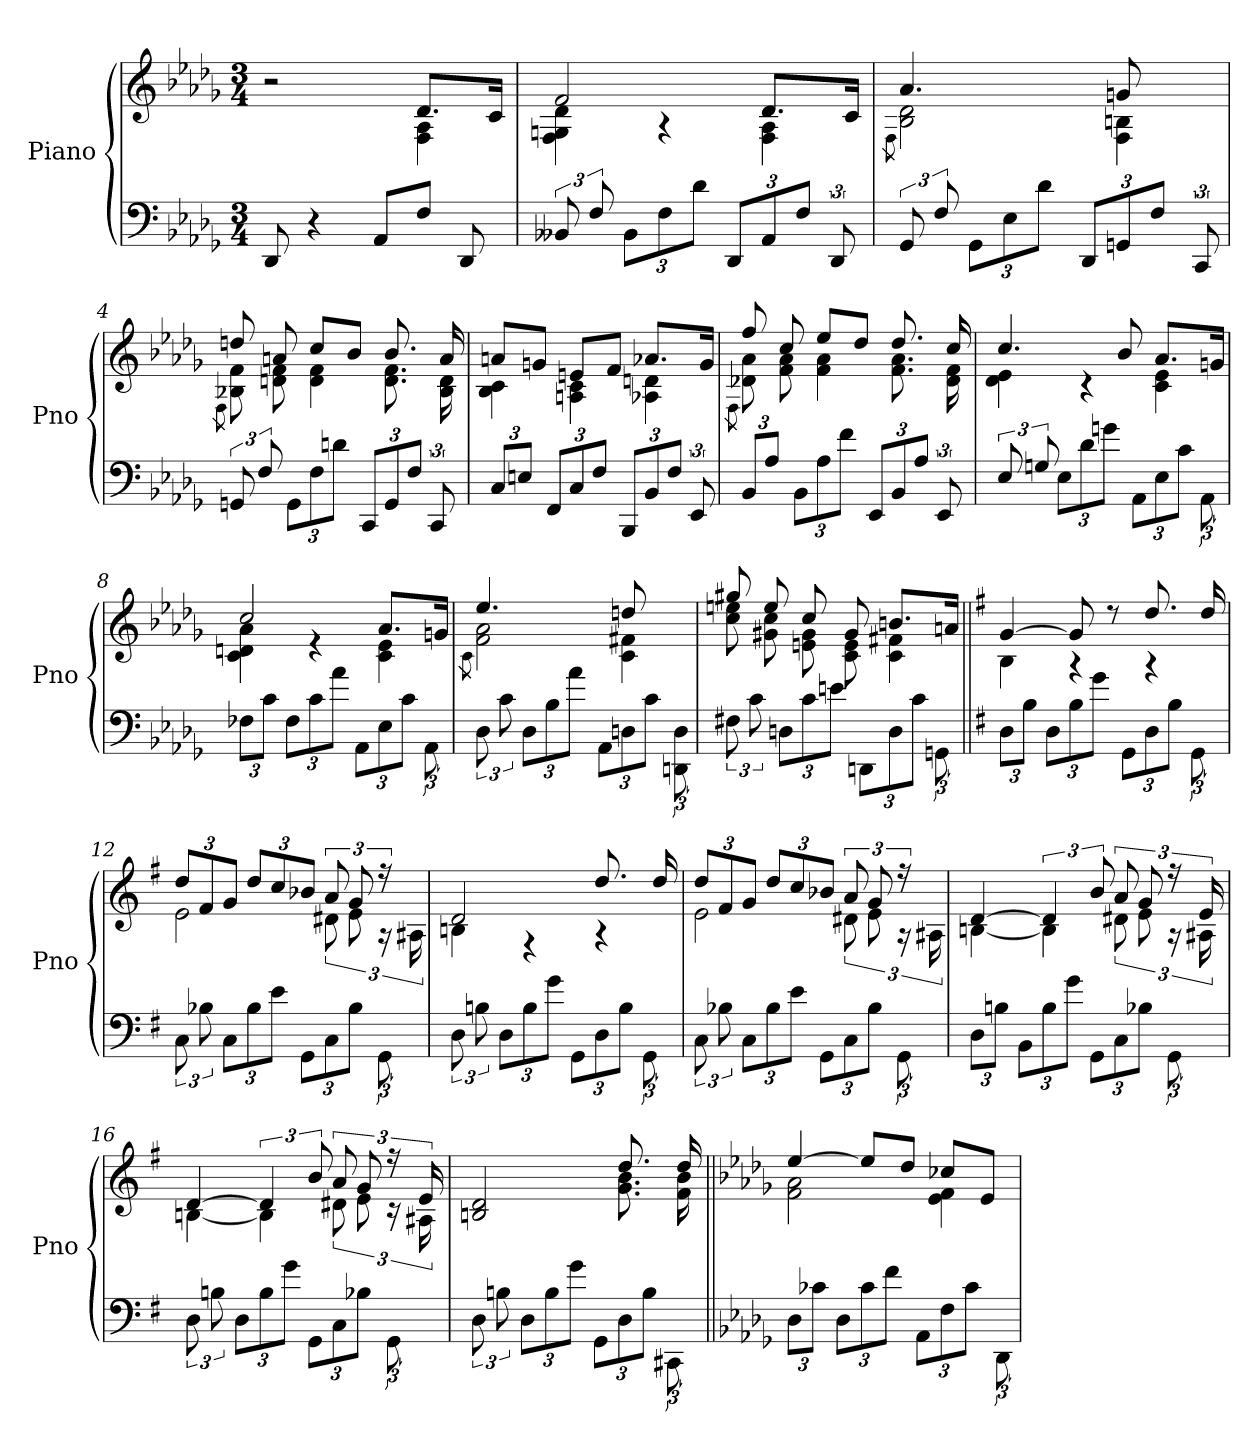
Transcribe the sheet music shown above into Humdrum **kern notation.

**kern	**kern
*part2	*part1
*staff2	*staff1
*I"Piano	*I"Piano
*I'Pno	*I'Pno
*clefF4	*clefG2
*k[b-e-a-d-g-]	*k[b-e-a-d-g-]
*M3/4	*M3/4
=1	=1
*	*^
8DD-/	2r	2ryy
4r	.	.
8AA-/L	.	.
8F/J	8.d-/L	4F\ 4A-\
8DD-/	.	.
.	16c/Jk	.
=2	=2	=2
12BB--X/	2f/	4F\ 4Gn\ 4d-\
12F/	.	.
12BB--\L	.	.
*Xbrackettup	*	*
12F\	.	4r
12d-\J	.	.
12DD-/L	.	.
*brackettup	*	*
12AA-/	8.d-/L	4F\ 4A-\
12F/J	.	.
12DD-/	.	.
.	16c/Jk	.
=3	=3	=3
.	.	8qF\
12GG-/	4.a-/	2B-\ 2d-\
12F/	.	.
12GG-\L	.	.
*Xbrackettup	*	*
12E-\	.	.
12d-\J	.	.
.	8ryy	.
12DD-/L	.	.
*brackettup	*	*
12GGn/	8gn/	4F\ 4Bn\
12F/J	.	.
.	8ryy	.
12CC/	.	.
=4	=4	=4
.	.	8qF\
12GGn/	8ddn/	8B-X\ 8f\
12F/	.	.
.	8an/	8dn\ 8f\
12GG\L	.	.
*Xbrackettup	*	*
12F\	8cc/L	4d\ 4f\
12dn\J	.	.
.	8b-/J	.
12CC/L	.	.
*brackettup	*	*
12GG/	8.b-/	8.d\ 8.f\
12F/J	.	.
12CC/	.	.
.	16a/	16B-\ 16d\
!!LO:LB:g=z	!!
=5	=5	=5
*Xbrackettup	*	*
12C/L	8an/L	4B-\ 4c\
12En/J	.	.
.	8gn/J	.
12FF/L	.	.
12C/	8en/L	4An\ 4c\
12F/J	.	.
.	8f/J	.
12BBB-/L	.	.
*brackettup	*	*
12BB-/	8.a-X/L	4A-X\ 4dn\
12F/J	.	.
12EE-/	.	.
.	16g/Jk	.
=6	=6	=6
.	.	8qF\
*Xbrackettup	*	*
12BB-/L	8ff/	8d-X\ 8a-\
12A-/J	.	.
.	8cc/	8f\ 8a-\
12BB-\L	.	.
12A-\	8ee-/L	4f\ 4a-\
12f\J	.	.
.	8dd-/J	.
12EE-/L	.	.
*brackettup	*	*
12BB-/	8.dd-/	8.f\ 8.a-\
12A-/J	.	.
12EE-/	.	.
.	16cc/	16d-\ 16f\
=7	=7	=7
12E-/	4.cc/	4d-\ 4e-\
12Gn/	.	.
12E-\L	.	.
*Xbrackettup	*	*
12d-\	.	4r
12gn\J	.	.
.	8b-/	.
12AA-\L	.	.
*brackettup	*	*
12E-\	8.a-/L	4c\ 4e-\
12c\J	.	.
12AA-\	.	.
.	16gn/Jk	.
!!LO:LB:g=z	!!
=8	=8	=8
*Xbrackettup	*	*
12F-X\L	2cc/	4c\ 4dn\ 4a-\
12c\J	.	.
12F-\L	.	.
12c\	.	4r
12a-\J	.	.
12AA-\L	.	.
*brackettup	*	*
12E-\	8.a-/L	4c\ 4e-\
12c\J	.	.
12AA-\	.	.
.	16gn/Jk	.
=9	=9	=9
.	.	8qc\
12D-\	4.ee-/	2f\ 2a-\
12c\	.	.
12D-\L	.	.
*Xbrackettup	*	*
12B-\	.	.
12a-\J	.	.
.	8ryy	.
12AA-\L	.	.
*brackettup	*	*
12Dn\	8ddn/	4c\ 4f#X\
12c\J	.	.
.	8ryy	.
12DDn\ 12D\	.	.
=10	=10	=10
12F#X\	8gg#X/	8cc\ 8een\
12c\	.	.
.	8ee/	8g#X\ 8cc\
12Dn\L	.	.
*Xbrackettup	*	*
12c\	8cc/	8en\ 8g#\
12en\J	.	.
.	8g#/	8c\ 8e\
12DDn\L	.	.
*brackettup	*	*
12D\	8.bn/L	4c\ 4f#X\
12c\J	.	.
12GGn\	.	.
.	16an/Jk	.
!!LO:LB:g=z	!!
=11||	=11||	=11||
*k[f#]	*k[f#]	*
*Xbrackettup	*	*
12D\L	[4g/	4B\
12B\J	.	.
12D\L	.	.
12B\	8g/]	4r
12g\J	.	.
.	8r	.
12GG\L	.	.
*brackettup	*	*
12D\	8.dd/	4r
12B\J	.	.
12GG\	.	.
.	16dd/	.
=12	=12	=12
*	*Xbrackettup	*
12C\	12dd/L	2e\
12B-X\	12f#/	.
12C\L	12g/J	.
*Xbrackettup	*	*
12B-\	12dd/L	.
12e\J	12cc/	.
12GG\L	12b-X/J	.
*brackettup	*brackettup	*
12C\	12a/	12d#X\
12B-\J	12g/	12e\
12GG\	24r	24r
!	!LO:N:vis=32.	!
.	24ryy	24A#X\
=13	=13	=13
12D\	2d/	4Bn\
12Bn\	.	.
12D\L	.	.
*Xbrackettup	*	*
12B\	.	4r
12g\J	.	.
12GG\L	.	.
*brackettup	*	*
12D\	8.dd/	4r
12B\J	.	.
12GG\	.	.
.	16dd/	.
!!LO:LB:g=z	!!
=14	=14	=14
*	*Xbrackettup	*
12C\	12dd/L	2e\
12B-X\	12f#/	.
12C\L	12g/J	.
*Xbrackettup	*	*
12B-\	12dd/L	.
12e\J	12cc/	.
12GG\L	12b-X/J	.
*brackettup	*brackettup	*
12C\	12a/	12d#X\
12B-\J	12g/	12e\
12GG\	24r	24r
!	!LO:N:vis=32.	!
.	24ryy	24A#X\
!!LO:PB:g=z	!!
=15	=15	=15
*Xbrackettup	*	*
12D\L	[4d/	[4Bn\
12Bn\J	.	.
12BB\L	.	.
12B\	6d/]	4B\]
12g\J	.	.
12GG\L	12b/	.
*brackettup	*	*
12C\	12a/	12d#X\
12B-X\J	12g/	12e\
12GG\	24r	24r
.	24e/	24A#X\
=16	=16	=16
12D\	[4d/	[4Bn\
12Bn\	.	.
12D\L	.	.
*Xbrackettup	*	*
12B\	6d/]	4B\]
12g\J	.	.
12GG\L	12b/	.
*brackettup	*	*
12C\	12a/	12d#X\
12B-X\J	12g/	12e\
12GG\	24r	24r
.	24e/	24A#X\
=17	=17	=17
12D\	2Bn/ 2d/	2ryy
12Bn\	.	.
12D\L	.	.
*Xbrackettup	*	*
12B\	.	.
12g\J	.	.
12GG\L	.	.
*brackettup	*	*
12D\	8.dd/	8.g\ 8.b\
12B\J	.	.
12CC#X\	.	.
.	16dd/	16f#\ 16b\
!!LO:LB:g=z	!!
=18||	=18||	=18||
*k[b-e-a-d-g-]	*k[b-e-a-d-g-]	*
*Xbrackettup	*	*
12D-\L	[4ee-/	2f\ 2a-\
12c-X\J	.	.
12D-\L	.	.
12c-\	8ee-/L]	.
12f\J	.	.
.	8dd-/J	.
12AA-\L	.	.
*brackettup	*	*
12F\	8cc-X/L	4e-\ 4f\
12c-\J	.	.
.	8e-/J	.
12DD-\	.	.
*	*v	*v
=	=
*-	*-
